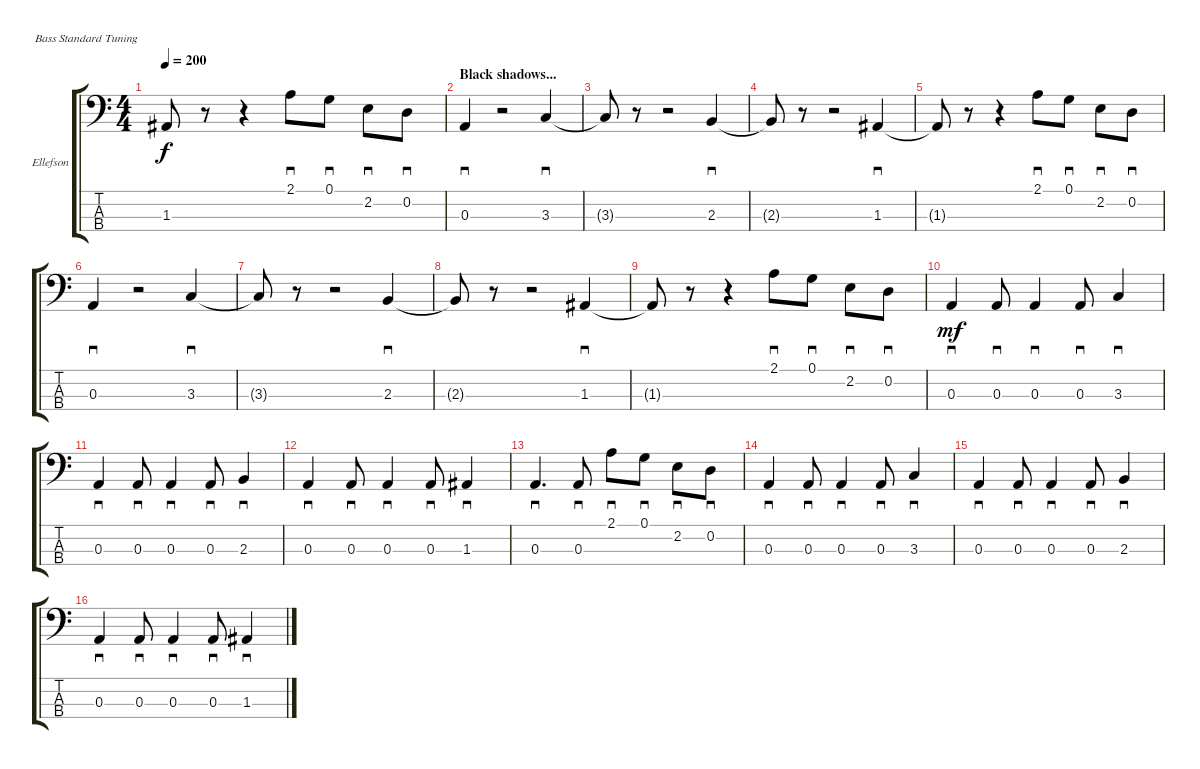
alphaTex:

\bracketExtendMode groupsimilarinstruments
\firstSystemTrackNameOrientation horizontal
\otherSystemsTrackNameOrientation horizontal
\track ("David Ellefson" "Ellefson") {instrument electricbasspick}
\staff {score tabs}
\tuning (G2 D2 A1 E1)
\ts (4 4)
\tempo 200
\clef f4
\ks c
1.3{t}.8{dy f} r.8 r.4 2.1.8{sd} 0.1.8{sd} 2.2.8{sd} 0.2.8{sd} |
\section ("" "Black shadows...")
0.3.4{sd} r.2 3.3.4{sd} |
3.3{t}.8 r.8 r.2 2.3.4{sd} |
2.3{t}.8 r.8 r.2 1.3.4{sd} |
1.3{t}.8 r.8 r.4 2.1.8{sd} 0.1.8{sd} 2.2.8{sd} 0.2.8{sd} |
0.3.4{sd} r.2 3.3.4{sd} |
3.3{t}.8 r.8 r.2 2.3.4{sd} |
2.3{t}.8 r.8 r.2 1.3.4{sd} |
1.3{t}.8 r.8 r.4 2.1.8{sd} 0.1.8{sd} 2.2.8{sd} 0.2.8{sd} |
0.3.4{sd dy mf} 0.3.8{sd} 0.3.4{sd} 0.3.8{sd} 3.3.4{sd} |
0.3.4{sd} 0.3.8{sd} 0.3.4{sd} 0.3.8{sd} 2.3.4{sd} |
0.3.4{sd} 0.3.8{sd} 0.3.4{sd} 0.3.8{sd} 1.3.4{sd} |
0.3.4{d sd} 0.3.8{sd} 2.1.8{sd} 0.1.8{sd} 2.2.8{sd} 0.2.8{sd} |
0.3.4{sd} 0.3.8{sd} 0.3.4{sd} 0.3.8{sd} 3.3.4{sd} |
0.3.4{sd} 0.3.8{sd} 0.3.4{sd} 0.3.8{sd} 2.3.4{sd} |
0.3.4{sd} 0.3.8{sd} 0.3.4{sd} 0.3.8{sd} 1.3.4{sd}
